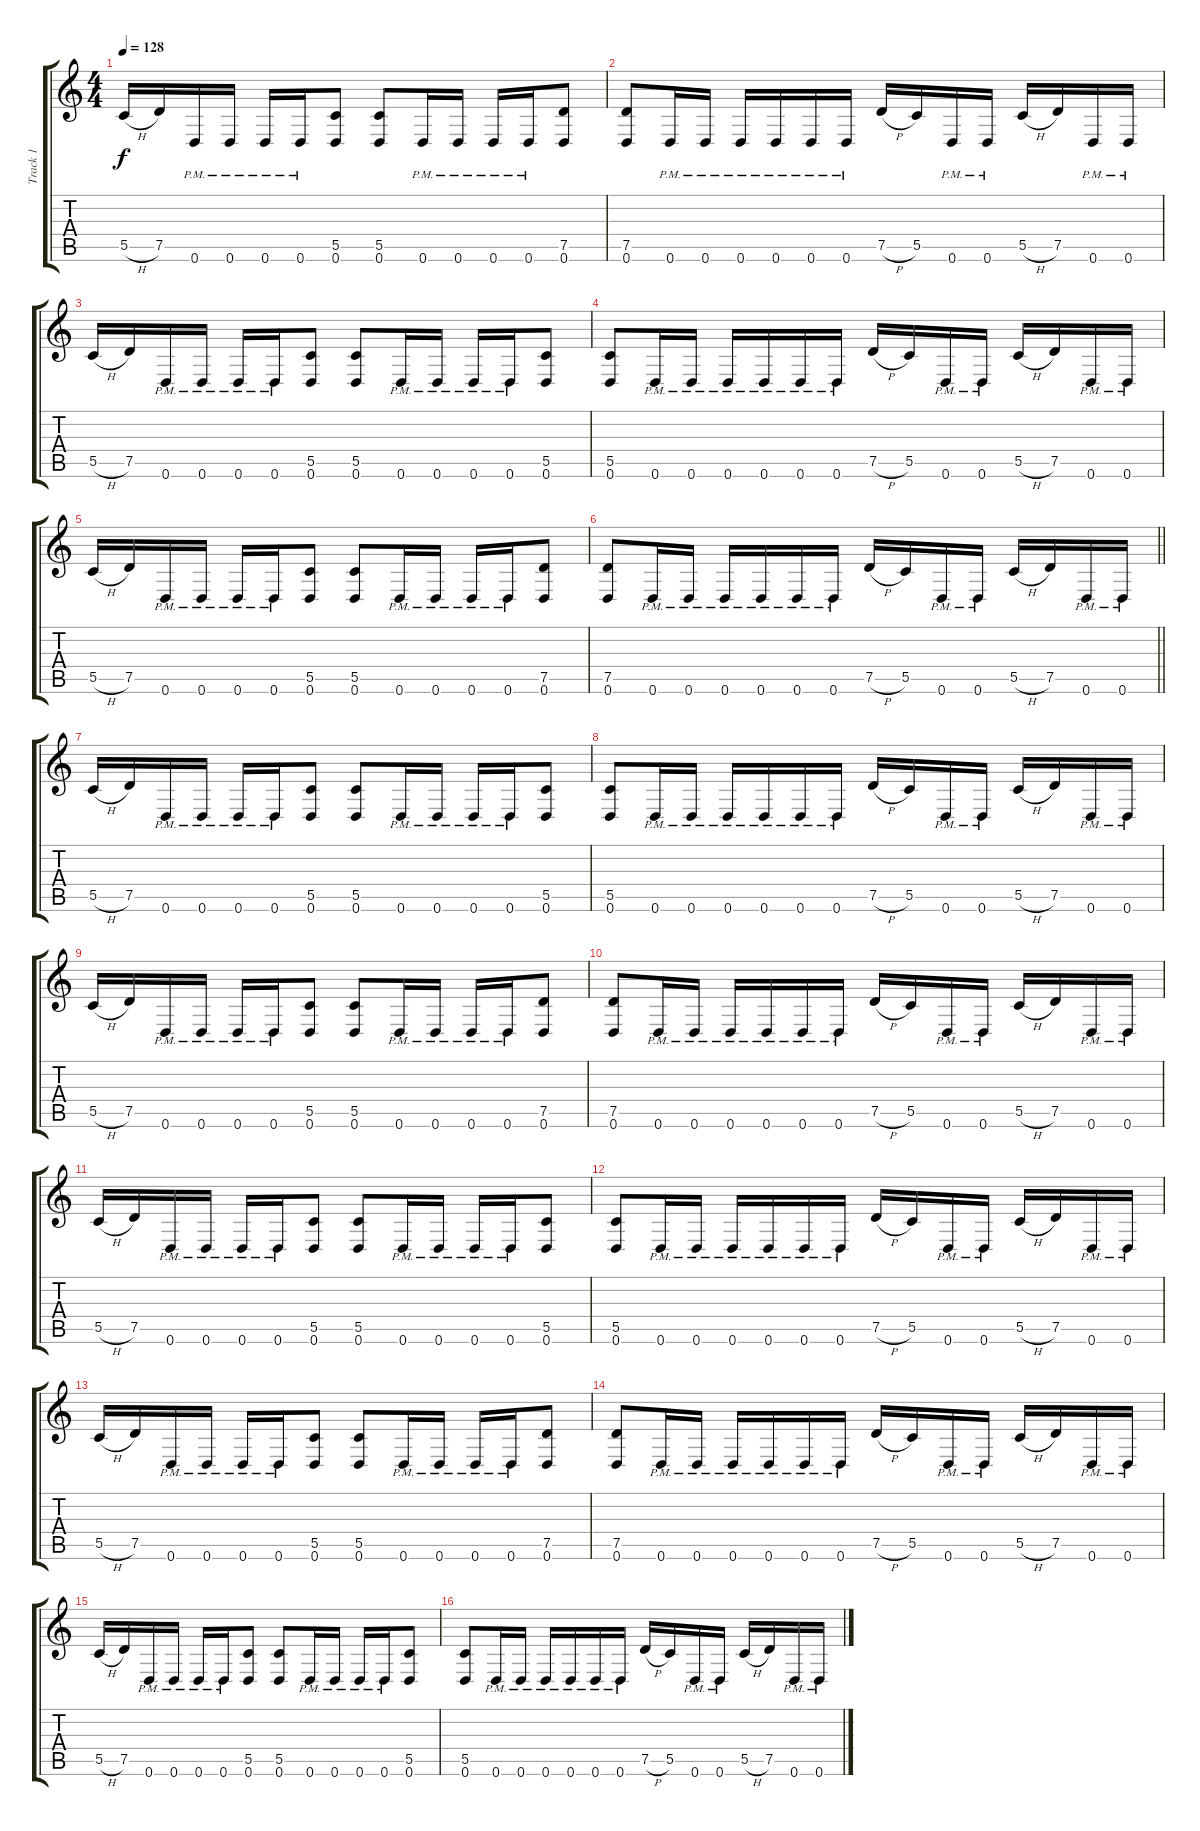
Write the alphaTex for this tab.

\track ("Track 1" "Track 1") {instrument distortionguitar}
\staff {score tabs}
\tuning (D4 A3 F3 C3 G2 D2) {hide}
\ts (4 4)
\tempo 128
\clef g2
\ks c
5.5{h}.16{dy f} 7.5.16 0.6{pm}.16 0.6{pm}.16 0.6{pm}.16 0.6{pm}.16 (5.5 0.6).8 (5.5 0.6).8 0.6{pm}.16 0.6{pm}.16 0.6{pm}.16 0.6{pm}.16 (7.5 0.6).8 |
(7.5 0.6).8 0.6{pm}.16 0.6{pm}.16 0.6{pm}.16 0.6{pm}.16 0.6{pm}.16 0.6{pm}.16 7.5{h}.16 5.5.16 0.6{pm}.16 0.6{pm}.16 5.5{h}.16 7.5.16 0.6{pm}.16 0.6{pm}.16 |
5.5{h}.16 7.5.16 0.6{pm}.16 0.6{pm}.16 0.6{pm}.16 0.6{pm}.16 (5.5 0.6).8 (5.5 0.6).8 0.6{pm}.16 0.6{pm}.16 0.6{pm}.16 0.6{pm}.16 (5.5 0.6).8 |
(5.5 0.6).8 0.6{pm}.16 0.6{pm}.16 0.6{pm}.16 0.6{pm}.16 0.6{pm}.16 0.6{pm}.16 7.5{h}.16 5.5.16 0.6{pm}.16 0.6{pm}.16 5.5{h}.16 7.5.16 0.6{pm}.16 0.6{pm}.16 |
5.5{h}.16 7.5.16 0.6{pm}.16 0.6{pm}.16 0.6{pm}.16 0.6{pm}.16 (5.5 0.6).8 (5.5 0.6).8 0.6{pm}.16 0.6{pm}.16 0.6{pm}.16 0.6{pm}.16 (7.5 0.6).8 |
\barLineRight lightlight
(7.5 0.6).8 0.6{pm}.16 0.6{pm}.16 0.6{pm}.16 0.6{pm}.16 0.6{pm}.16 0.6{pm}.16 7.5{h}.16 5.5.16 0.6{pm}.16 0.6{pm}.16 5.5{h}.16 7.5.16 0.6{pm}.16 0.6{pm}.16 |
\section ("" "")
5.5{h}.16 7.5.16 0.6{pm}.16 0.6{pm}.16 0.6{pm}.16 0.6{pm}.16 (5.5 0.6).8 (5.5 0.6).8 0.6{pm}.16 0.6{pm}.16 0.6{pm}.16 0.6{pm}.16 (5.5 0.6).8 |
(5.5 0.6).8 0.6{pm}.16 0.6{pm}.16 0.6{pm}.16 0.6{pm}.16 0.6{pm}.16 0.6{pm}.16 7.5{h}.16 5.5.16 0.6{pm}.16 0.6{pm}.16 5.5{h}.16 7.5.16 0.6{pm}.16 0.6{pm}.16 |
5.5{h}.16 7.5.16 0.6{pm}.16 0.6{pm}.16 0.6{pm}.16 0.6{pm}.16 (5.5 0.6).8 (5.5 0.6).8 0.6{pm}.16 0.6{pm}.16 0.6{pm}.16 0.6{pm}.16 (7.5 0.6).8 |
(7.5 0.6).8 0.6{pm}.16 0.6{pm}.16 0.6{pm}.16 0.6{pm}.16 0.6{pm}.16 0.6{pm}.16 7.5{h}.16 5.5.16 0.6{pm}.16 0.6{pm}.16 5.5{h}.16 7.5.16 0.6{pm}.16 0.6{pm}.16 |
5.5{h}.16 7.5.16 0.6{pm}.16 0.6{pm}.16 0.6{pm}.16 0.6{pm}.16 (5.5 0.6).8 (5.5 0.6).8 0.6{pm}.16 0.6{pm}.16 0.6{pm}.16 0.6{pm}.16 (5.5 0.6).8 |
(5.5 0.6).8 0.6{pm}.16 0.6{pm}.16 0.6{pm}.16 0.6{pm}.16 0.6{pm}.16 0.6{pm}.16 7.5{h}.16 5.5.16 0.6{pm}.16 0.6{pm}.16 5.5{h}.16 7.5.16 0.6{pm}.16 0.6{pm}.16 |
5.5{h}.16 7.5.16 0.6{pm}.16 0.6{pm}.16 0.6{pm}.16 0.6{pm}.16 (5.5 0.6).8 (5.5 0.6).8 0.6{pm}.16 0.6{pm}.16 0.6{pm}.16 0.6{pm}.16 (7.5 0.6).8 |
(7.5 0.6).8 0.6{pm}.16 0.6{pm}.16 0.6{pm}.16 0.6{pm}.16 0.6{pm}.16 0.6{pm}.16 7.5{h}.16 5.5.16 0.6{pm}.16 0.6{pm}.16 5.5{h}.16 7.5.16 0.6{pm}.16 0.6{pm}.16 |
5.5{h}.16 7.5.16 0.6{pm}.16 0.6{pm}.16 0.6{pm}.16 0.6{pm}.16 (5.5 0.6).8 (5.5 0.6).8 0.6{pm}.16 0.6{pm}.16 0.6{pm}.16 0.6{pm}.16 (5.5 0.6).8 |
(5.5 0.6).8 0.6{pm}.16 0.6{pm}.16 0.6{pm}.16 0.6{pm}.16 0.6{pm}.16 0.6{pm}.16 7.5{h}.16 5.5.16 0.6{pm}.16 0.6{pm}.16 5.5{h}.16 7.5.16 0.6{pm}.16 0.6{pm}.16
